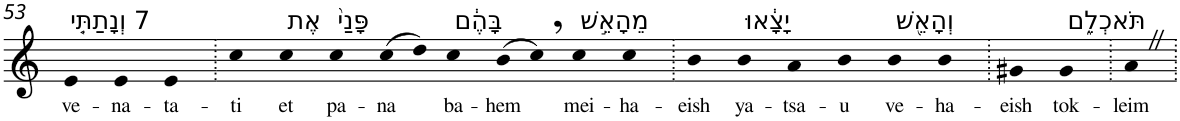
**kern	**text
*part1	*part1
*staff1	*staff1
*I"Piano	*
*I'Pno	*
!!LO:PB:g=z
*clefG2	*
*k[]	*
=53	=53
!LO:TX:a:t=7 וְנָתַתִּ֤י	!
!	!LO:LY:b
4e	ve-
!	!LO:LY:b
4e	-na-
!	!LO:LY:b
4e	-ta-
=54.	=54.
!	!LO:LY:b
4cc	-ti
!LO:TX:a:t=אֶת	!
!	!LO:LY:b
4cc	et
!LO:TX:a:t=פָּנַי֙	!
!	!LO:LY:b
4cc	pa-
!	!LO:LY:b
(>8cc	-na
8dd)	.
!LO:TX:a:t=בָּהֶ֔ם	!
!	!LO:LY:b
4cc	ba-
!	!LO:LY:b
(>8b	-hem
8cc,)	.
!LO:TX:a:t=מֵהָאֵ֣שׁ	!
!	!LO:LY:b
4cc	mei-
!	!LO:LY:b
4cc	-ha-
=55.	=55.
!	!LO:LY:b
4b	-eish
!LO:TX:a:t=יָצָ֔אוּ	!
!	!LO:LY:b
4b	ya-
!	!LO:LY:b
4a	-tsa-
!	!LO:LY:b
4b	-u
!LO:TX:a:t=וְהָאֵ֖שׁ	!
!	!LO:LY:b
4b	ve-
!	!LO:LY:b
4b	-ha-
=56.	=56.
!	!LO:LY:b
4g#X	-eish
!LO:TX:a:t=תֹּאכְלֵ֑ם	!
!	!LO:LY:b
4g#	tok-
=57.	=57.
!	!LO:LY:b
4aZ	-leim
=.	=.
*-	*-
